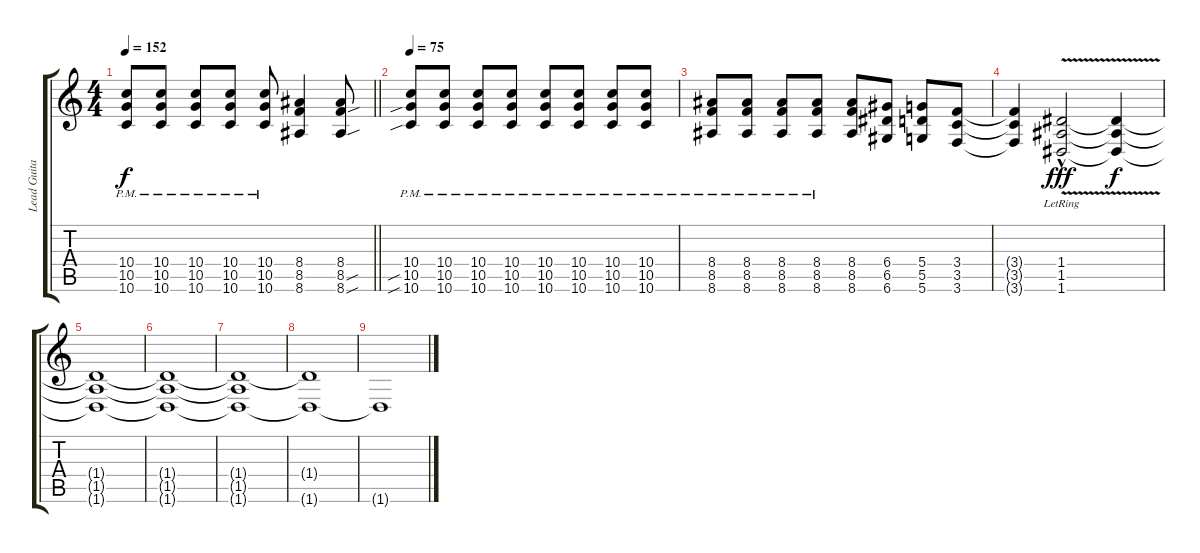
\track ("Lead Guitar" "Lead Guita") {instrument overdrivenguitar}
\staff {score tabs}
\tuning (E4 B3 G3 D3 A2 D2) {hide}
\ts (4 4)
\tempo 152
\clef g2
\barLineRight lightlight
\ks c
(10.4{pm} 10.5{pm} 10.6{pm}).8{dy f} (10.4{pm} 10.5{pm} 10.6{pm}).8 (10.4{pm} 10.5{pm} 10.6{pm}).8 (10.4{pm} 10.5{pm} 10.6{pm}).8 (10.4{pm} 10.5{pm} 10.6{pm}).8 (8.4 8.5 8.6).4 (8.4 8.5{sou} 8.6{sou}).8 |
\tempo 75
(10.4{pm} 10.5{sib pm} 10.6{sib pm}).8 (10.4{pm} 10.5{pm} 10.6{pm}).8 (10.4{pm} 10.5{pm} 10.6{pm}).8 (10.4{pm} 10.5{pm} 10.6{pm}).8 (10.4{pm} 10.5{pm} 10.6{pm}).8 (10.4{pm} 10.5{pm} 10.6{pm}).8 (10.4{pm} 10.5{pm} 10.6{pm}).8 (10.4{pm} 10.5{pm} 10.6{pm}).8 |
(8.4{pm} 8.5{pm} 8.6{pm}).8 (8.4{pm} 8.5{pm} 8.6{pm}).8 (8.4{pm} 8.5{pm} 8.6{pm}).8 (8.4{pm} 8.5{pm} 8.6{pm}).8 (8.4 8.5 8.6).8 (6.4 6.5 6.6).8 (5.4 5.5 5.6).8 (3.4 3.5 3.6).8 |
(3.4{t} 3.5{t} 3.6{t}).4 (1.4{lr} 1.5{hac lr} 1.6{v hac lr}).2{dy fff} (1.4{t} 1.5{t} 1.6{t}).4{dy f} |
(1.4{t} 1.5{t} 1.6{t}).1 |
(1.4{t} 1.5{t} 1.6{t}).1 |
(1.4{t} 1.5{t} 1.6{t}).1 |
(1.4{t} 1.6{t}).1 |
1.6{t}.1
